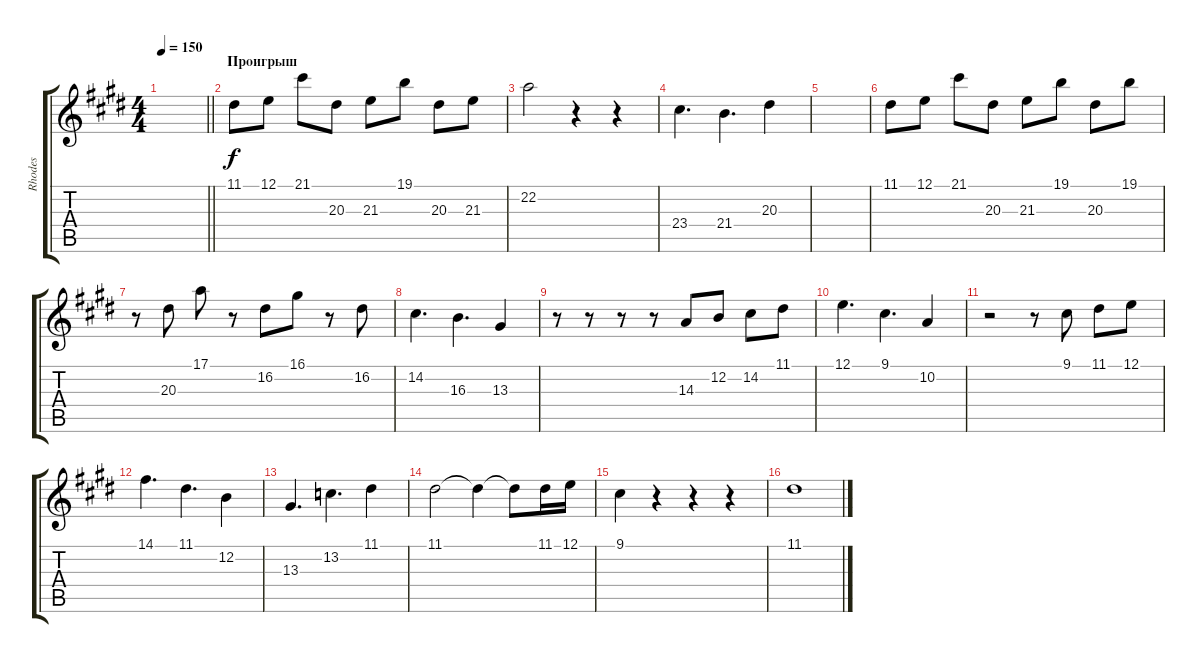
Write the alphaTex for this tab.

\track ("Rhodes" "Rhodes") {instrument electricpiano1}
\staff {score tabs}
\tuning (E4 B3 G3 D3 A2 E2) {hide}
\ts (4 4)
\tempo 150
\clef g2
\barLineRight lightlight
\ks c#minor
|
\section ("" "Проигрыш")
11.1.8 12.1.8 21.1.8 20.3.8 21.3.8 19.1.8 20.3.8 21.3.8 |
22.2.2 r.4 r.4 |
23.4.4{d} 21.4.4{d} 20.3.4 |
|
11.1.8 12.1.8 21.1.8 20.3.8 21.3.8 19.1.8 20.3.8 19.1.8 |
r.8 20.3.8 17.1.8 r.8 16.2.8 16.1.8 r.8 16.2.8 |
14.2.4{d} 16.3.4{d} 13.3.4 |
r.8 r.8 r.8 r.8 14.3.8 12.2.8 14.2.8 11.1.8 |
12.1.4{d} 9.1.4{d} 10.2.4 |
r.2 r.8 9.1.8 11.1.8 12.1.8 |
14.1.4{d} 11.1.4{d} 12.2.4 |
13.3.4{d} 13.2.4{d} 11.1.4 |
11.1.2 11.1{t}.4 11.1{t}.8 11.1.16 12.1.16 |
9.1.4 r.4 r.4 r.4 |
11.1.1
